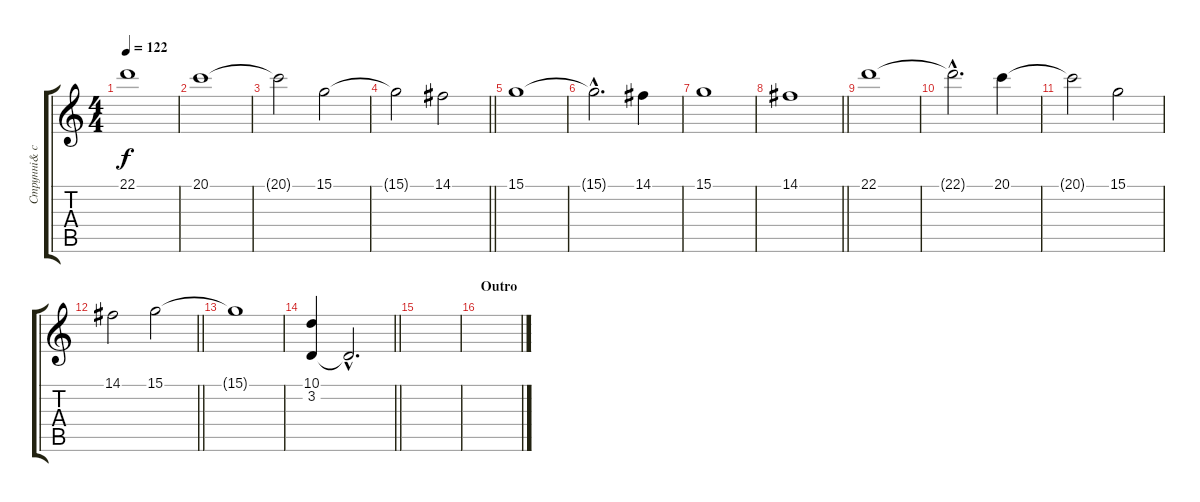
\track ("Струнні& синтерзатор 1" "Струнні& с") {instrument stringensemble2}
\staff {score tabs}
\tuning (E4 B3 G3 D3 A2 E2) {hide}
\ts (4 4)
\tempo 122
\clef g2
\ks c
22.1.1{dy f} |
20.1.1 |
20.1{t}.2 15.1.2 |
\barLineRight lightlight
15.1{t}.2 14.1.2 |
15.1.1 |
15.1{hac t}.2{d} 14.1.4 |
15.1.1 |
\barLineRight lightlight
14.1.1 |
22.1.1 |
22.1{hac t}.2{d} 20.1.4 |
20.1{t}.2 15.1.2 |
\barLineRight lightlight
14.1.2 15.1.2 |
15.1{t}.1 |
\barLineRight lightlight
(10.1 3.2).4 3.2{hac t}.2{d} |
|
\section ("" "Outro")
